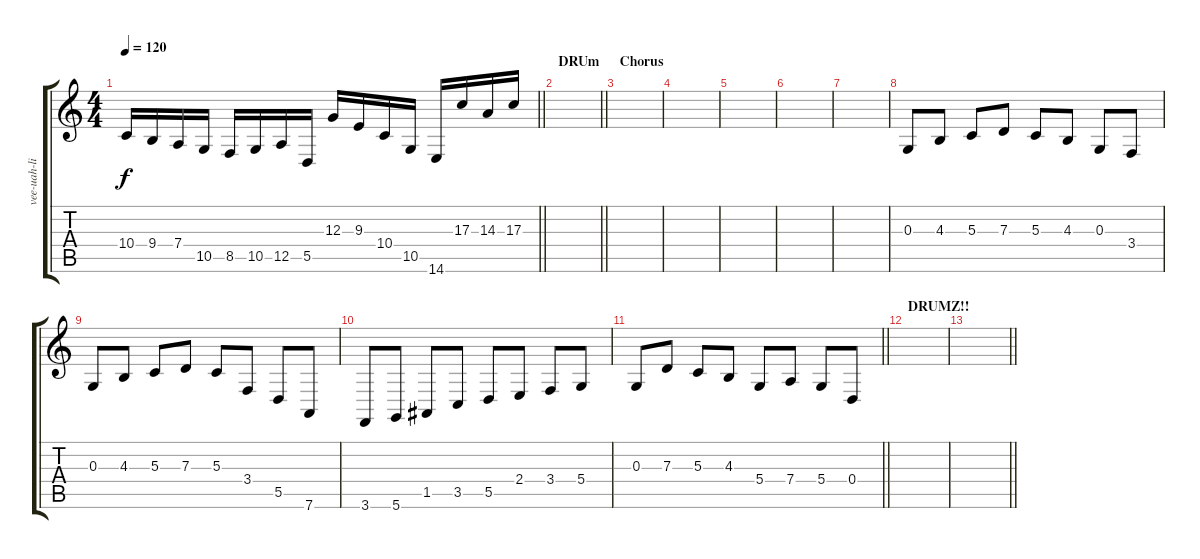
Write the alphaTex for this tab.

\track ("vee-uah-lin 2" "vee-uah-li") {instrument viola}
\staff {score tabs}
\tuning (E4 B3 G3 D3 A2 D2) {hide}
\ts (4 4)
\tempo 120
\clef g2
\barLineRight lightlight
\ks c
10.4.16{dy f} 9.4.16 7.4.16 10.5.16 8.5.16 10.5.16 12.5.16 5.5.16 12.3.16 9.3.16 10.4.16 10.5.16 14.6.16 17.3.16 14.3.16 17.3.16 |
\section ("" "DRUm")
\barLineRight lightlight
|
\section ("" "Chorus")
|
|
|
|
|
0.3.8 4.3.8 5.3.8 7.3.8 5.3.8 4.3.8 0.3.8 3.4.8 |
0.3.8 4.3.8 5.3.8 7.3.8 5.3.8 3.4.8 5.5.8 7.6.8 |
3.6.8 5.6.8 1.5.8 3.5.8 5.5.8 2.4.8 3.4.8 5.4.8 |
\barLineRight lightlight
0.3.8 7.3.8 5.3.8 4.3.8 5.4.8 7.4.8 5.4.8 0.4.8 |
\section ("" "DRUMZ!!")
|
\barLineRight lightlight
